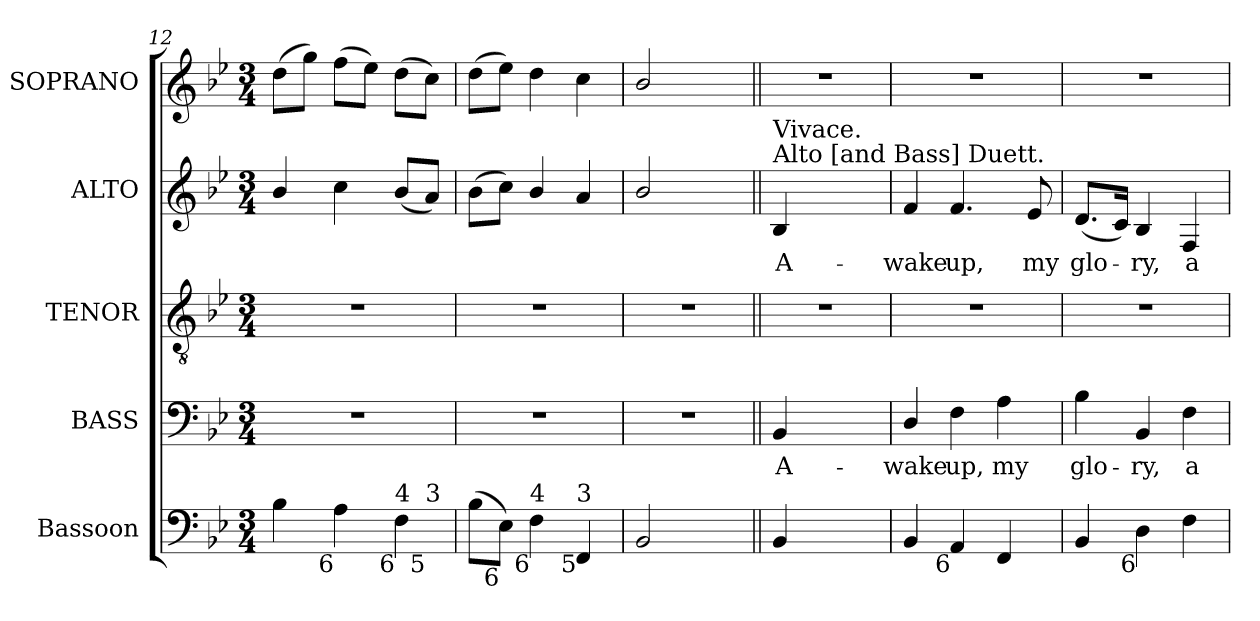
**kern	**kern	**text	**kern	**kern	**text	**kern
*part5	*part4	*part4	*part3	*part2	*part2	*part1
*staff5	*staff4	*staff4	*staff3	*staff2	*staff2	*staff1
*I"Bassoon	*I"BASS	*	*I"TENOR	*I"ALTO	*	*I"SOPRANO
*I'Bsn.	*I'B.	*	*I'T.	*I'A.	*	*I'S.
*clefF4	*clefF4	*	*clefGv2	*clefG2	*	*clefG2
*	*	*	*ITrd7c12	*	*	*
*k[b-e-]	*k[b-e-]	*	*k[b-e-]	*k[b-e-]	*	*k[b-e-]
*B-:	*B-:	*	*B-:	*B-:	*	*B-:
*M3/4	*M3/4	*	*M3/4	*M3/4	*	*M3/4
=12	=12	=12	=12	=12	=12	=12
!LO:TX:b:rj:t=6	!	!	!	!	!	!
!LO:TX:t=5	!	!	!	!	!	!
!	!LO:N:vis=1	!	!LO:N:vis=1	!	!	!
*^	*	*	*	*	*	*
4B-i\	2ryy	2.r	.	2.r	4b-i/	.	(8ddi\L
.	.	.	.	.	.	.	8ggi\J)
!LO:TX:b:rj:t=6	!	!	!	!	!	!	!
4Ai\	.	.	.	.	4cci\	.	(8ffi\L
.	.	.	.	.	.	.	8ee-i\J)
!LO:TX:b:rj:t=6	!	!	!	!	!	!	!
!LO:TX:t=4	!	!	!	!	!	!	!
4Fi\	8ryy	.	.	.	(8b-i/L	.	(8ddi\L
!	!LO:TX:b:rj:t=5	!	!	!	!	!	!
!	!LO:TX:t=3	!	!	!	!	!	!
.	8ryy	.	.	.	8ai/J)	.	8cci\J)
=13	=13	=13	=13	=13	=13	=13	=13
!	!	!LO:N:vis=1	!	!LO:N:vis=1	!	!	!
*v	*v	*	*	*	*	*	*
(8B-i\L	2.r	.	2.r	(8b-i\L	.	(8ddi\L
!LO:TX:b:rj:t=6	!	!	!	!	!	!
8E-i\J)	.	.	.	8cci\J)	.	8ee-i\J)
!LO:TX:b:rj:t=6	!	!	!	!	!	!
!LO:TX:t=4	!	!	!	!	!	!
4Fi\	.	.	.	4b-i/	.	4ddi\
!LO:TX:b:rj:t=5	!	!	!	!	!	!
!LO:TX:t=3	!	!	!	!	!	!
4FFi/	.	.	.	4ai/	.	4cci\
=14	=14	=14	=14	=14	=14	=14
!	!LO:N:vis=1	!	!LO:N:vis=1	!	!	!
2BB-i/	2.r	.	2.r	2b-i/	.	2b-i/
4ryy	.	.	.	4ryy	.	4ryy
!!LO:LB:g=z
=15||	=15||	=15||	=15||	=15||	=15||	=15||
!	!	!LO:LY:b:color=#000000	!LO:N:vis=1	!	!	!
!	!	!	!	!LO:TX:a:t=Alto [and Bass] Duett.	!	!
!	!	!	!	!LO:TX:t=Vivace.	!	!
!	!	!	!	!	!LO:LY:b:color=#000000	!LO:N:vis=1
4BB-i/	4BB-i/	A-	2.r	4B-i/	A-	2.r
2ryy	2ryy	.	.	2ryy	.	.
=16	=16	=16	=16	=16	=16	=16
!	!	!LO:LY:b:color=#000000	!LO:N:vis=1	!	!	!
!	!	!	!	!	!LO:LY:b:color=#000000	!LO:N:vis=1
4BB-i/	4Di/	-wake	2.r	4fi/	-wake	2.r
!	!	!LO:LY:b:color=#000000	!	!	!	!
!LO:TX:b:rj:t=6	!	!	!	!	!	!
!	!	!	!	!	!LO:LY:b:color=#000000	!
4AAi/	4Fi\	up,	.	4.fi/	up,	.
!	!	!LO:LY:b:color=#000000	!	!	!	!
4FFi/	4Ai\	my	.	.	.	.
!	!	!	!	!	!LO:LY:b:color=#000000	!
.	.	.	.	8e-i/	my	.
=17	=17	=17	=17	=17	=17	=17
!	!	!LO:LY:b:color=#000000	!LO:N:vis=1	!	!	!
!	!	!	!	!	!LO:LY:b:color=#000000	!LO:N:vis=1
4BB-i/	4B-i\	glo-	2.r	(8.di/L	glo-	2.r
.	.	.	.	16ci/Jk)	.	.
!	!	!LO:LY:b:color=#000000	!	!	!	!
!LO:TX:b:rj:t=6	!	!	!	!	!	!
!	!	!	!	!	!LO:LY:b:color=#000000	!
4Di\	4BB-i/	-ry,	.	4B-i/	-ry,	.
!	!	!LO:LY:b:color=#000000	!	!	!	!
!	!	!	!	!	!LO:LY:b:color=#000000	!
4Fi\	4Fi\	a-	.	4Fi/	a-	.
=	=	=	=	=	=	=
*-	*-	*-	*-	*-	*-	*-
